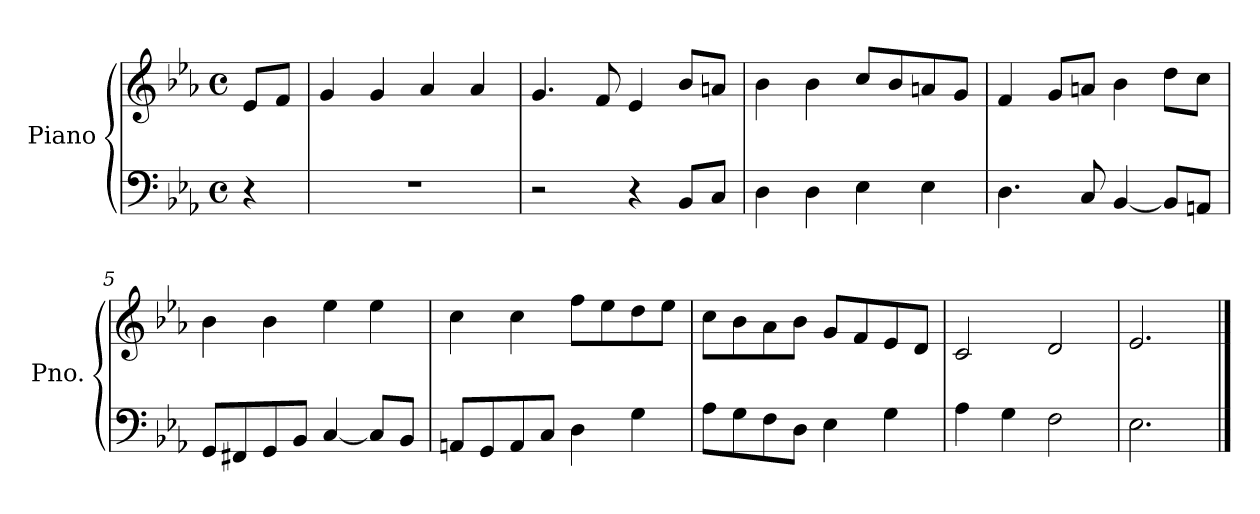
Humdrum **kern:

**kern	**kern
*part1	*part1
*staff2	*staff1
*I"Piano	*
*I'Pno.	*
*clefF4	*clefG2
*k[b-e-a-]	*k[b-e-a-]
*M4/4	*M4/4
*met(c)	*met(c)
*MM90	*MM90
=	=
4r	8e-/L
.	8f/J
=1	=1
1r	4g/
.	4g/
.	4a-/
.	4a-/
=2	=2
2r	4.g/
.	8f/
4r	4e-/
8BB-/L	8b-/L
8C/J	8an/J
=3	=3
4D\	4b-\
4D\	4b-\
4E-\	8cc/L
.	8b-/
4E-\	8an/
.	8g/J
=4	=4
4.D\	4f/
.	8g/L
8C/	8an/J
[4BB-/	4b-\
8BB-/L]	8dd\L
8AAn/J	8cc\J
=5	=5
8GG/L	4b-\
8FF#X/	.
8GG/	4b-\
8BB-/J	.
[4C/	4ee-\
8C/L]	4ee-\
8BB-/J	.
!!LO:LB:g=z
=6	=6
8AAn/L	4cc\
8GG/	.
8AA/	4cc\
8C/J	.
4D\	8ff\L
.	8ee-\
4G\	8dd\
.	8ee-\J
=7	=7
8A-\L	8cc\L
8G\	8b-\
8F\	8a-\
8D\J	8b-\J
4E-\	8g/L
.	8f/
4G\	8e-/
.	8d/J
=8	=8
4A-\	2c/
4G\	.
2F\	2d/
=9	=9
2.E-\	2.e-/
==	==
*-	*-
